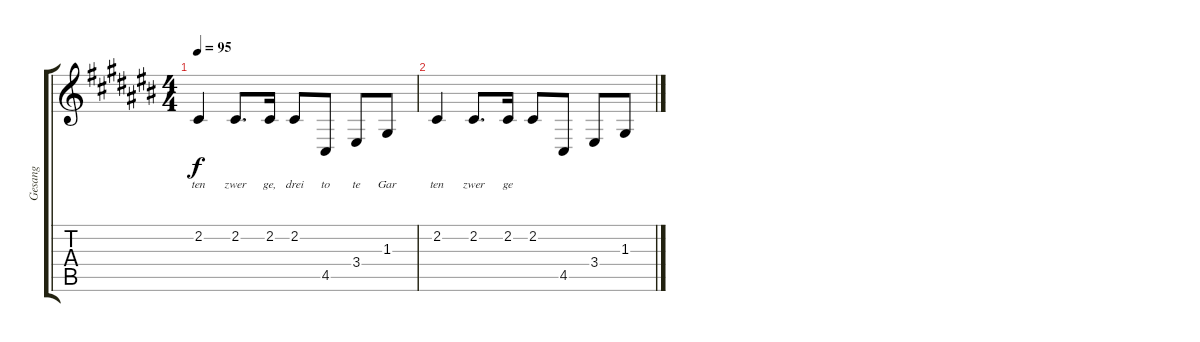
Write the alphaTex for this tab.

\track ("Gesang" "Gesang") {instrument flute}
\staff {score tabs}
\tuning (E4 B3 G3 D3 A2 E2) {hide}
\ts (4 4)
\tempo 95
\clef g2
\ks c#
2.2.4{lyrics (0 "ten") lyrics (1 "") lyrics (2 "") lyrics (3 "") lyrics (4 "") dy f} 2.2.8{d lyrics (0 "zwer") lyrics (1 "") lyrics (2 "") lyrics (3 "") lyrics (4 "")} 2.2.16{lyrics (0 "ge,") lyrics (1 "") lyrics (2 "") lyrics (3 "") lyrics (4 "")} 2.2.8{lyrics (0 "drei") lyrics (1 "") lyrics (2 "") lyrics (3 "") lyrics (4 "")} 4.5.8{lyrics (0 "to") lyrics (1 "") lyrics (2 "") lyrics (3 "") lyrics (4 "")} 3.4.8{lyrics (0 "te") lyrics (1 "") lyrics (2 "") lyrics (3 "") lyrics (4 "")} 1.3.8{lyrics (0 "Gar") lyrics (1 "") lyrics (2 "") lyrics (3 "") lyrics (4 "")} |
2.2.4{lyrics (0 "ten") lyrics (1 "") lyrics (2 "") lyrics (3 "") lyrics (4 "")} 2.2.8{d lyrics (0 "zwer") lyrics (1 "") lyrics (2 "") lyrics (3 "") lyrics (4 "")} 2.2.16{lyrics (0 "ge") lyrics (1 "") lyrics (2 "") lyrics (3 "") lyrics (4 "")} 2.2.8 4.5.8 3.4.8 1.3.8
